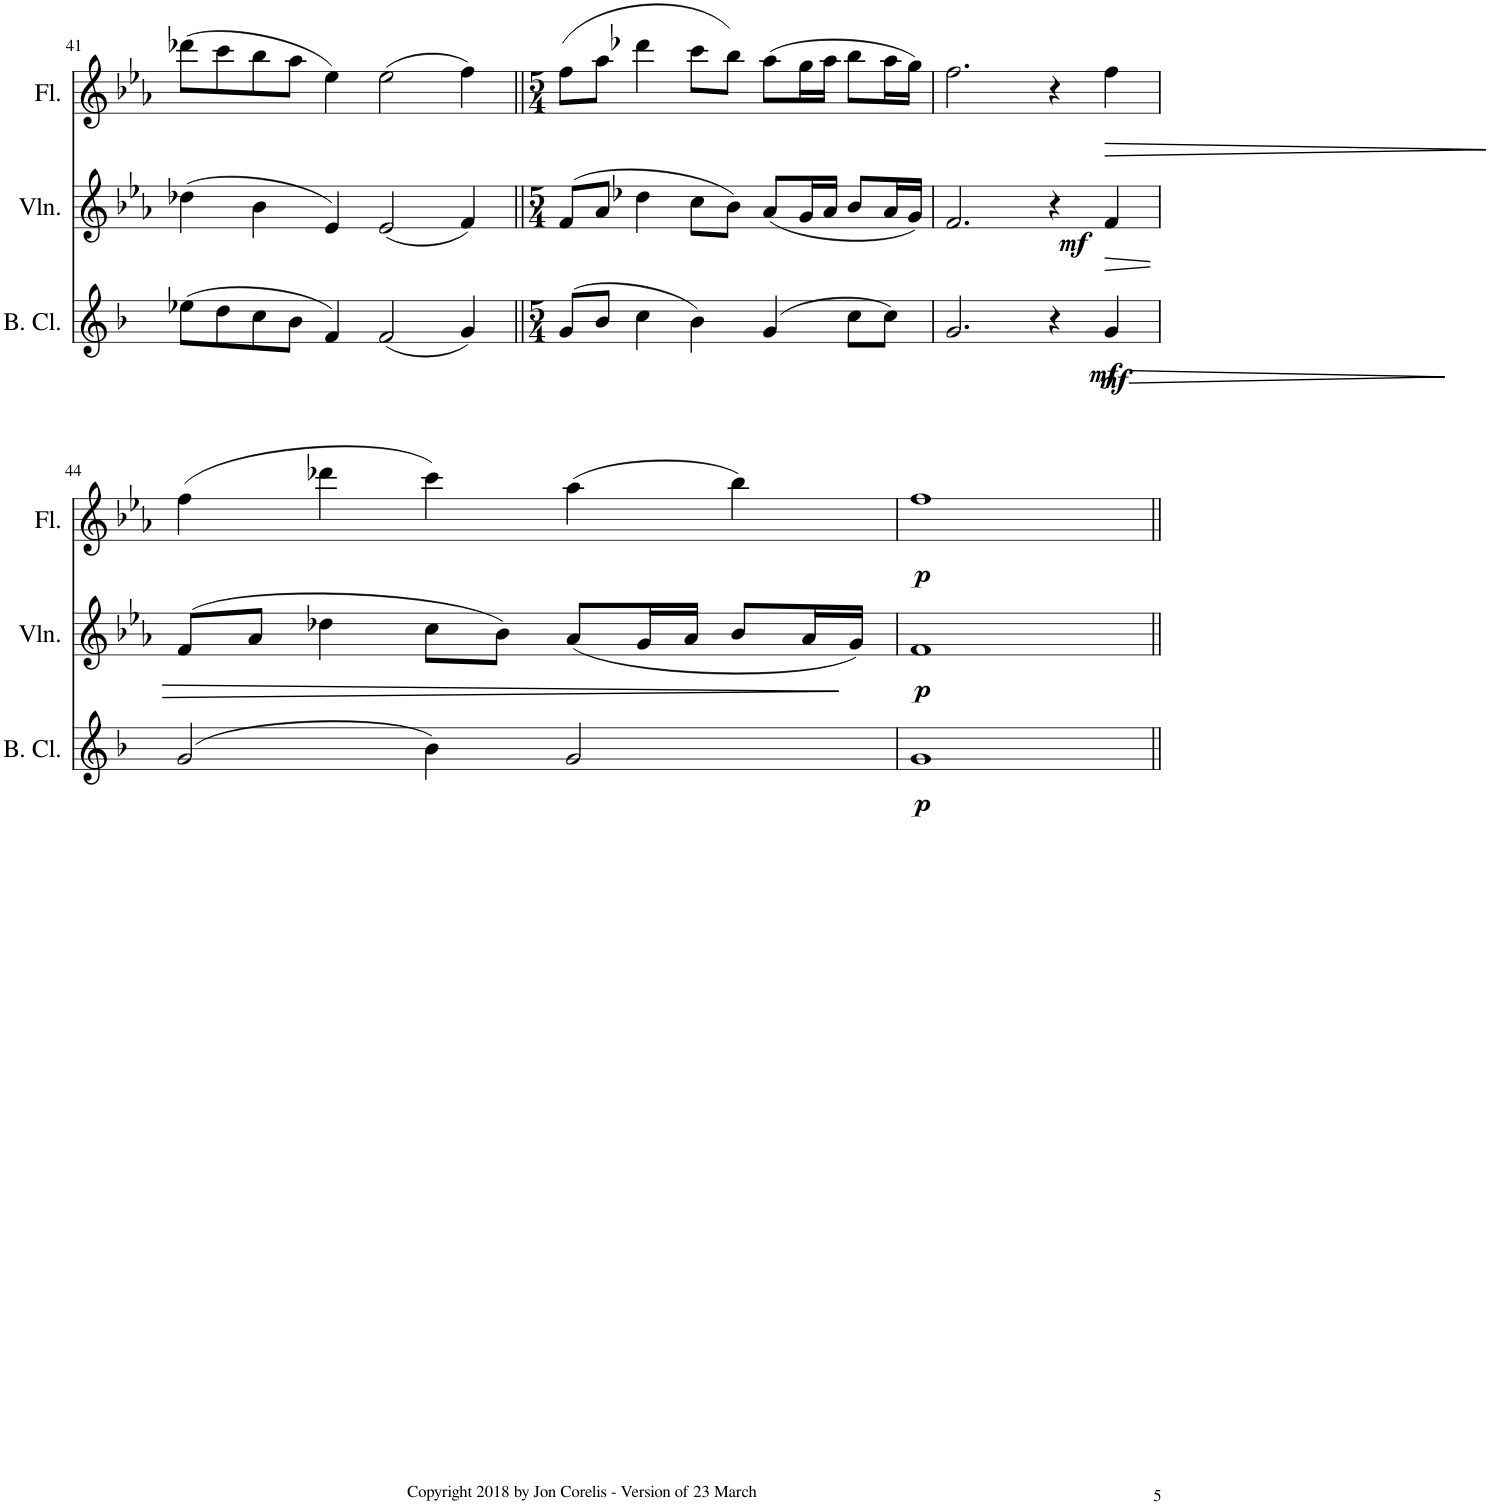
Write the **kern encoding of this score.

**kern	**dynam	**kern	**dynam	**kern	**dynam
*part3	*part3	*part2	*part2	*part1	*part1
*staff3	*staff3	*staff2	*staff2	*staff1	*staff1
*I"Bass Clarinet	*	*I"Violin	*	*I"Flute	*
*I'B. Cl.	*	*I'Vln.	*	*I'Fl.	*
!!LO:PB:g=z
*clefG2	*	*clefG2	*	*clefG2	*
*Trd8c14	*	*	*	*	*
*k[b-]	*	*k[b-e-a-]	*	*k[b-e-a-]	*
*M6/4	*	*M6/4	*	*M6/4	*
=41	=41	=41	=41	=41	=41
(8ee-X\L	.	(4dd-X\	.	(8ddd-X\L	.
8dd\	.	.	.	8ccc\	.
8cc\	.	4b-\	.	8bb-\	.
8b-\J	.	.	.	8aa-\J	.
4f/)	.	4e-/)	.	4ee-\)	.
(2f/	.	(2e-/	.	(2ee-\	.
4g/)	.	4f/)	.	4ff\)	.
=42||	=42||	=42||	=42||	=42||	=42||
*M5/4	*	*M5/4	*	*M5/4	*
(8g/L	.	(8f/L	.	(8ff\L	.
8b-/J	.	8a-/J	.	8aa-\J	.
4cc\	.	4dd-X\	.	4ddd-X\	.
4b-\)	.	8cc\L	.	8ccc\L	.
.	.	8b-\J)	.	8bb-\J)	.
(4g/	.	(8a-/L	.	(8aa-\L	.
.	.	16g/L	.	16gg\L	.
.	.	16a-/JJ	.	16aa-\JJ	.
8cc\L	.	8b-/L	.	8bb-\L	.
8cc\J)	.	16a-/L	.	16aa-\L	.
.	.	16g/JJ)	.	16gg\JJ)	.
=43	=43	=43	=43	=43	=43
2.g/	.	2.f/	.	2.ff\	.
!	!	!	!LO:DY:b	!	!
4r	.	4r	mf	4r	.
!	!LO:HP:b	!	!LO:HP:b	!	!LO:HP:b
!	!LO:DY:n=1:b	!	!	!	!
!	!LO:DY:n=2:b	!	!	!	!
4g/	> mf mf	4f/	>	4ff\	>
.	]	.	.	.	]
!!LO:LB:g=z
=44	=44	=44	=44	=44	=44
(2g/	.	(8f/L	.	(4ff\	.
.	.	8a-/J	.	.	.
.	.	4dd-X\	.	4ddd-X\	.
4b-\)	.	8cc\L	.	4ccc\)	.
.	.	8b-\J)	.	.	.
2g/	.	(8a-/L	.	(4aa-\	.
.	.	16g/L	.	.	.
.	.	16a-/JJ	.	.	.
.	.	8b-/L	.	4bb-\)	.
.	.	16a-/L	.	.	.
.	.	16g/JJ)	]	.	.
=45	=45	=45	=45	=45	=45
!	!LO:DY:b	!	!LO:DY:b	!	!LO:DY:b
1g	p	1f	p	1ff	p
=||	=||	=||	=||	=||	=||
*-	*-	*-	*-	*-	*-
